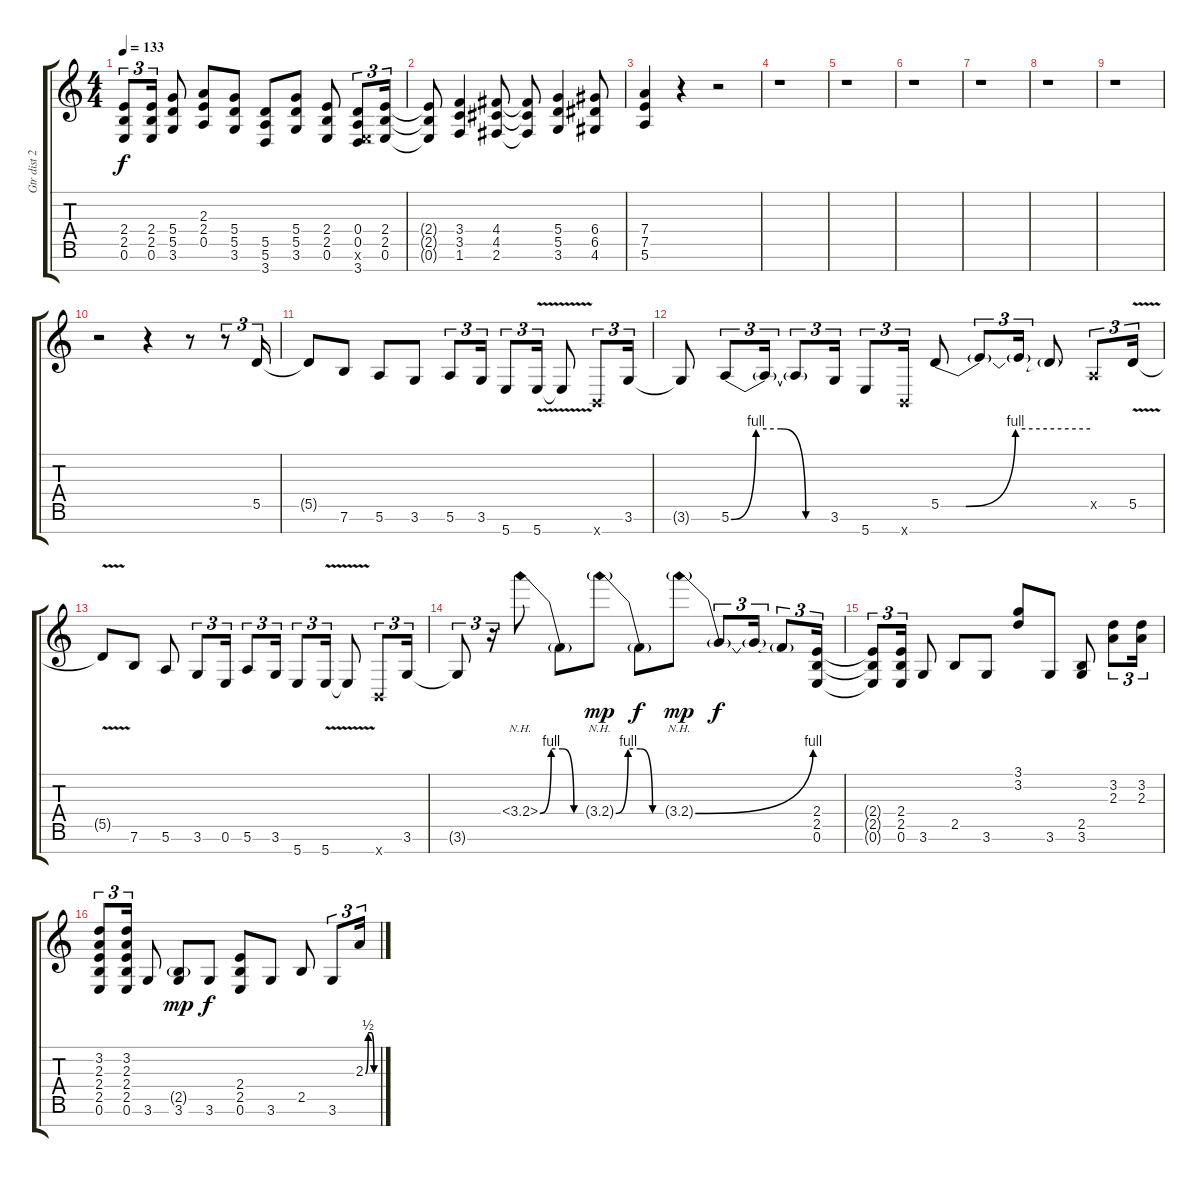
\track ("Gtr dist 2" "Gtr dist 2") {instrument distortionguitar}
\staff {score tabs}
\tuning (E4 B3 G3 D3 A2 E2 B1) {hide}
\ts (4 4)
\tempo 133
\clef g2
\ks c
(2.4{t} 2.5{t} 0.6{t}).8{tu (3 2) dy f} (2.4 2.5 0.6).16{tu (3 2)} (5.4 5.5 3.6).8 (2.3 2.4 0.5).8 (5.4 5.5 3.6).8 (5.5 5.6 3.7).8 (5.4 5.5 3.6).8 (2.4 2.5 0.6).8 (0.4 0.5 0.6{x} 3.7).8{tu (3 2)} (2.4 2.5 0.6).16{tu (3 2)} |
(2.4{t} 2.5{t} 0.6{t}).8 (3.4 3.5 1.6).4 (4.4 4.5 2.6).8 (4.4{t} 4.5{t} 2.6{t}).8 (5.4 5.5 3.6).4 (6.4 6.5 4.6).8 |
(7.4 7.5 5.6).4 r.4 r.2 |
r.1 |
r.1 |
r.1 |
r.1 |
r.1 |
r.1 |
r.2 r.4 r.8 r.8{tu (3 2)} 5.5.16{tu (3 2)} |
5.5{t}.8 7.6.8 5.6.8 3.6.8 5.6.8{tu (3 2)} 3.6.16{tu (3 2)} 5.7.8{tu (3 2)} 5.7{v}.16{tu (3 2)} 5.7{t}.8 0.7{x}.8{tu (3 2)} 3.6.16{tu (3 2)} |
3.6{t}.8 5.6{be (custom 0 0 15 4 30 4 45 0 60 0)}.8{tu (3 2)} 5.6{t}.16{tu (3 2)} 5.6{t}.8{tu (3 2)} 3.6.16{tu (3 2)} 5.7.8{tu (3 2)} 0.7{x}.16{tu (3 2)} 5.5{be (custom 0 0 10 0 30 4 60 4)}.8 5.5{t}.8{tu (3 2)} 5.5{t}.16{tu (3 2)} 5.5{t}.8 0.5{x}.8{tu (3 2)} 5.5{v}.16{tu (3 2)} |
5.5{t}.8 7.6.8 5.6.8 3.6.8{tu (3 2)} 0.6.16{tu (3 2)} 5.6.8{tu (3 2)} 3.6.16{tu (3 2)} 5.7.8{tu (3 2)} 5.7{v}.16{tu (3 2)} 5.7{t}.8 0.7{x}.8{tu (3 2)} 3.6.16{tu (3 2)} |
3.6{t}.8{tu (3 2)} r.16{tu (3 2)} 3.4{be (custom 0 0 15 4 30 4 45 0 60 0) nh}.8 3.4{t}.8 3.4{be (custom 0 0 15 4 30 4 45 0 60 0) nh g}.8{dy mp} 3.4{t}.8{dy f} 3.4{be (bend 0 0 60 4) nh g}.8{dy mp} 3.4{t}.8{tu (3 2) dy f} 3.4{t}.16{tu (3 2)} 3.4{t}.8{tu (3 2)} (2.4 2.5 0.6).16{tu (3 2)} |
(2.4{t} 2.5{t} 0.6{t}).8{tu (3 2)} (2.4 2.5 0.6).16{tu (3 2)} 3.6.8 2.5.8 3.6.8 (3.1 3.2).8 3.6.8 (2.5 3.6).8 (3.2 2.3).8{tu (3 2)} (3.2 2.3).16{tu (3 2)} |
(3.2 2.3 2.4 2.5 0.6).8{tu (3 2)} (3.2 2.3 2.4 2.5 0.6).16{tu (3 2)} 3.6.8 (2.5{g} 3.6).8{dy mp} 3.6.8{dy f} (2.4 2.5 0.6).8 3.6.8 2.5.8 3.6.8{tu (3 2)} 2.3{be (custom 0 0 15 2 30 2 45 0 60 0)}.16{tu (3 2)}
